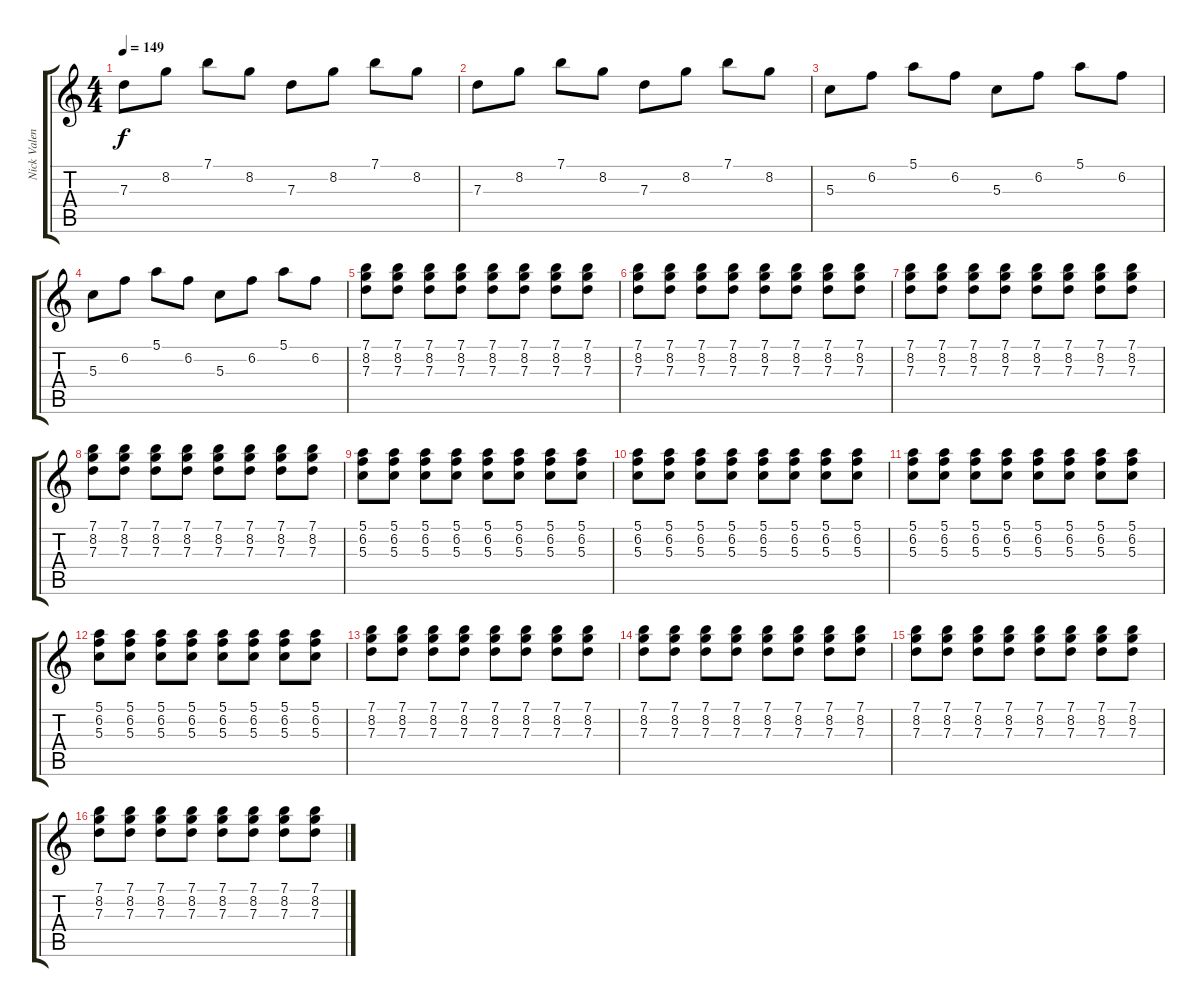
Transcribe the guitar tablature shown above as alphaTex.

\track ("Nick Valensi" "Nick Valen") {instrument electricguitarjazz}
\staff {score tabs}
\tuning (E4 B3 G3 D3 A2 E2) {hide}
\ts (4 4)
\tempo 149
\clef g2
\ks c
7.3.8{dy f} 8.2.8 7.1.8 8.2.8 7.3.8 8.2.8 7.1.8 8.2.8 |
7.3.8 8.2.8 7.1.8 8.2.8 7.3.8 8.2.8 7.1.8 8.2.8 |
5.3.8 6.2.8 5.1.8 6.2.8 5.3.8 6.2.8 5.1.8 6.2.8 |
5.3.8 6.2.8 5.1.8 6.2.8 5.3.8 6.2.8 5.1.8 6.2.8 |
(7.1 8.2 7.3).8 (7.1 8.2 7.3).8 (7.1 8.2 7.3).8 (7.1 8.2 7.3).8 (7.1 8.2 7.3).8 (7.1 8.2 7.3).8 (7.1 8.2 7.3).8 (7.1 8.2 7.3).8 |
(7.1 8.2 7.3).8 (7.1 8.2 7.3).8 (7.1 8.2 7.3).8 (7.1 8.2 7.3).8 (7.1 8.2 7.3).8 (7.1 8.2 7.3).8 (7.1 8.2 7.3).8 (7.1 8.2 7.3).8 |
(7.1 8.2 7.3).8 (7.1 8.2 7.3).8 (7.1 8.2 7.3).8 (7.1 8.2 7.3).8 (7.1 8.2 7.3).8 (7.1 8.2 7.3).8 (7.1 8.2 7.3).8 (7.1 8.2 7.3).8 |
(7.1 8.2 7.3).8 (7.1 8.2 7.3).8 (7.1 8.2 7.3).8 (7.1 8.2 7.3).8 (7.1 8.2 7.3).8 (7.1 8.2 7.3).8 (7.1 8.2 7.3).8 (7.1 8.2 7.3).8 |
(5.1 6.2 5.3).8 (5.1 6.2 5.3).8 (5.1 6.2 5.3).8 (5.1 6.2 5.3).8 (5.1 6.2 5.3).8 (5.1 6.2 5.3).8 (5.1 6.2 5.3).8 (5.1 6.2 5.3).8 |
(5.1 6.2 5.3).8 (5.1 6.2 5.3).8 (5.1 6.2 5.3).8 (5.1 6.2 5.3).8 (5.1 6.2 5.3).8 (5.1 6.2 5.3).8 (5.1 6.2 5.3).8 (5.1 6.2 5.3).8 |
(5.1 6.2 5.3).8 (5.1 6.2 5.3).8 (5.1 6.2 5.3).8 (5.1 6.2 5.3).8 (5.1 6.2 5.3).8 (5.1 6.2 5.3).8 (5.1 6.2 5.3).8 (5.1 6.2 5.3).8 |
(5.1 6.2 5.3).8 (5.1 6.2 5.3).8 (5.1 6.2 5.3).8 (5.1 6.2 5.3).8 (5.1 6.2 5.3).8 (5.1 6.2 5.3).8 (5.1 6.2 5.3).8 (5.1 6.2 5.3).8 |
(7.1 8.2 7.3).8 (7.1 8.2 7.3).8 (7.1 8.2 7.3).8 (7.1 8.2 7.3).8 (7.1 8.2 7.3).8 (7.1 8.2 7.3).8 (7.1 8.2 7.3).8 (7.1 8.2 7.3).8 |
(7.1 8.2 7.3).8 (7.1 8.2 7.3).8 (7.1 8.2 7.3).8 (7.1 8.2 7.3).8 (7.1 8.2 7.3).8 (7.1 8.2 7.3).8 (7.1 8.2 7.3).8 (7.1 8.2 7.3).8 |
(7.1 8.2 7.3).8 (7.1 8.2 7.3).8 (7.1 8.2 7.3).8 (7.1 8.2 7.3).8 (7.1 8.2 7.3).8 (7.1 8.2 7.3).8 (7.1 8.2 7.3).8 (7.1 8.2 7.3).8 |
(7.1 8.2 7.3).8 (7.1 8.2 7.3).8 (7.1 8.2 7.3).8 (7.1 8.2 7.3).8 (7.1 8.2 7.3).8 (7.1 8.2 7.3).8 (7.1 8.2 7.3).8 (7.1 8.2 7.3).8
